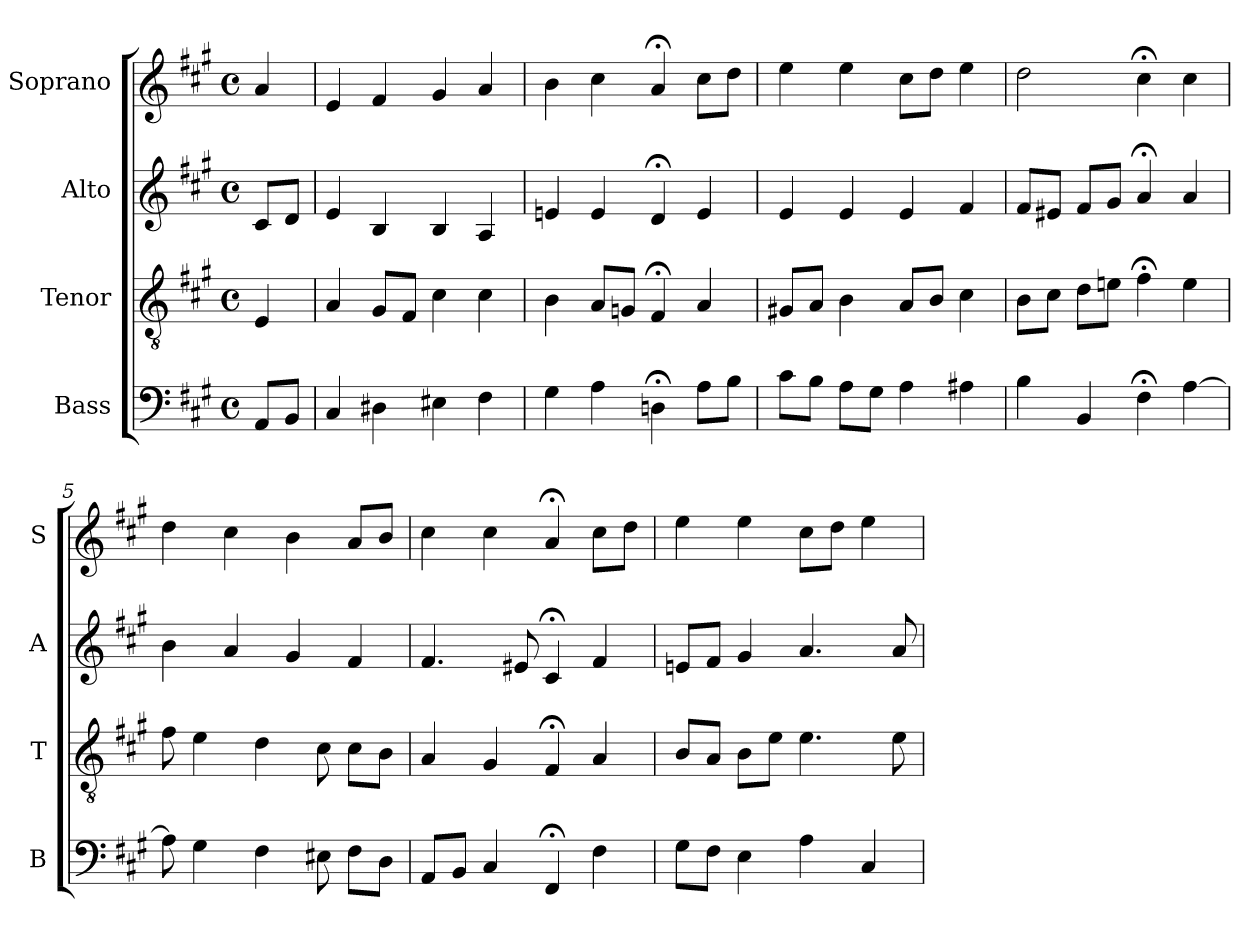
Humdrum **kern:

**kern	**kern	**kern	**kern
*part4	*part3	*part2	*part1
*staff4	*staff3	*staff2	*staff1
*I"Bass	*I"Tenor	*I"Alto	*I"Soprano
*I'B	*I'T	*I'A	*I'S
*clefF4	*clefGv2	*clefG2	*clefG2
*k[f#c#g#]	*k[f#c#g#]	*k[f#c#g#]	*k[f#c#g#]
*A:	*A:	*A:	*A:
*M4/4	*M4/4	*M4/4	*M4/4
*met(c)	*met(c)	*met(c)	*met(c)
*MM100	*MM100	*MM100	*MM100
=	=	=	=
8AAL	4E	8c#L	4a
8BBJ	.	8dJ	.
=1	=1	=1	=1
4C#	4A	4e	4e
4D#X	8G#L	4B	4f#
.	8F#J	.	.
4E#X	4c#	4B	4g#
4F#	4c#	4A	4a
=2	=2	=2	=2
4G#	4B	4en	4b
4A	8AL	4e	4cc#
.	8GnJ	.	.
4Dn;<	4F#;<i	4d;<i	4a;<
8AL	4Ai	4ei	8cc#L
8BJ	.	.	8ddJ
=3	=3	=3	=3
8c#L	8G#XL	4e	4ee
8BJ	8AJ	.	.
8AL	4B	4e	4ee
8G#J	.	.	.
4A	8AL	4e	8cc#L
.	8BJ	.	8ddJ
4A#X	4c#	4f#	4ee
=4	=4	=4	=4
4B	8BL	8f#L	2dd
.	8c#J	8e#XJ	.
4BB	8dL	8f#L	.
.	8enJ	8g#J	.
4F#;<	4f#;<	4a;<	4cc#;<
[4A	4e	4a	4cc#
=5	=5	=5	=5
8A]	8f#	4b	4dd
4G#	4e	.	.
.	.	4a	4cc#
4F#	4d	.	.
.	.	4g#	4b
8E#X	8c#	.	.
8F#L	8c#L	4f#	8aL
8DJ	8BJ	.	8bJ
=6	=6	=6	=6
8AAL	4A	4.f#	4cc#
8BBJ	.	.	.
4C#	4G#	.	4cc#
.	.	8e#X	.
4FF#;<	4F#;<	4c#;<i	4a;<i
4F#	4A	4f#i	8cc#iL
.	.	.	8ddJ
=7	=7	=7	=7
8G#L	8BL	8enL	4ee
8F#J	8AJ	8f#J	.
4E	8BL	4g#	4ee
.	8eJ	.	.
4A	4.e	4.a	8cc#L
.	.	.	8ddJ
4C#	.	.	4ee
.	8e	8a	.
=	=	=	=
*-	*-	*-	*-
